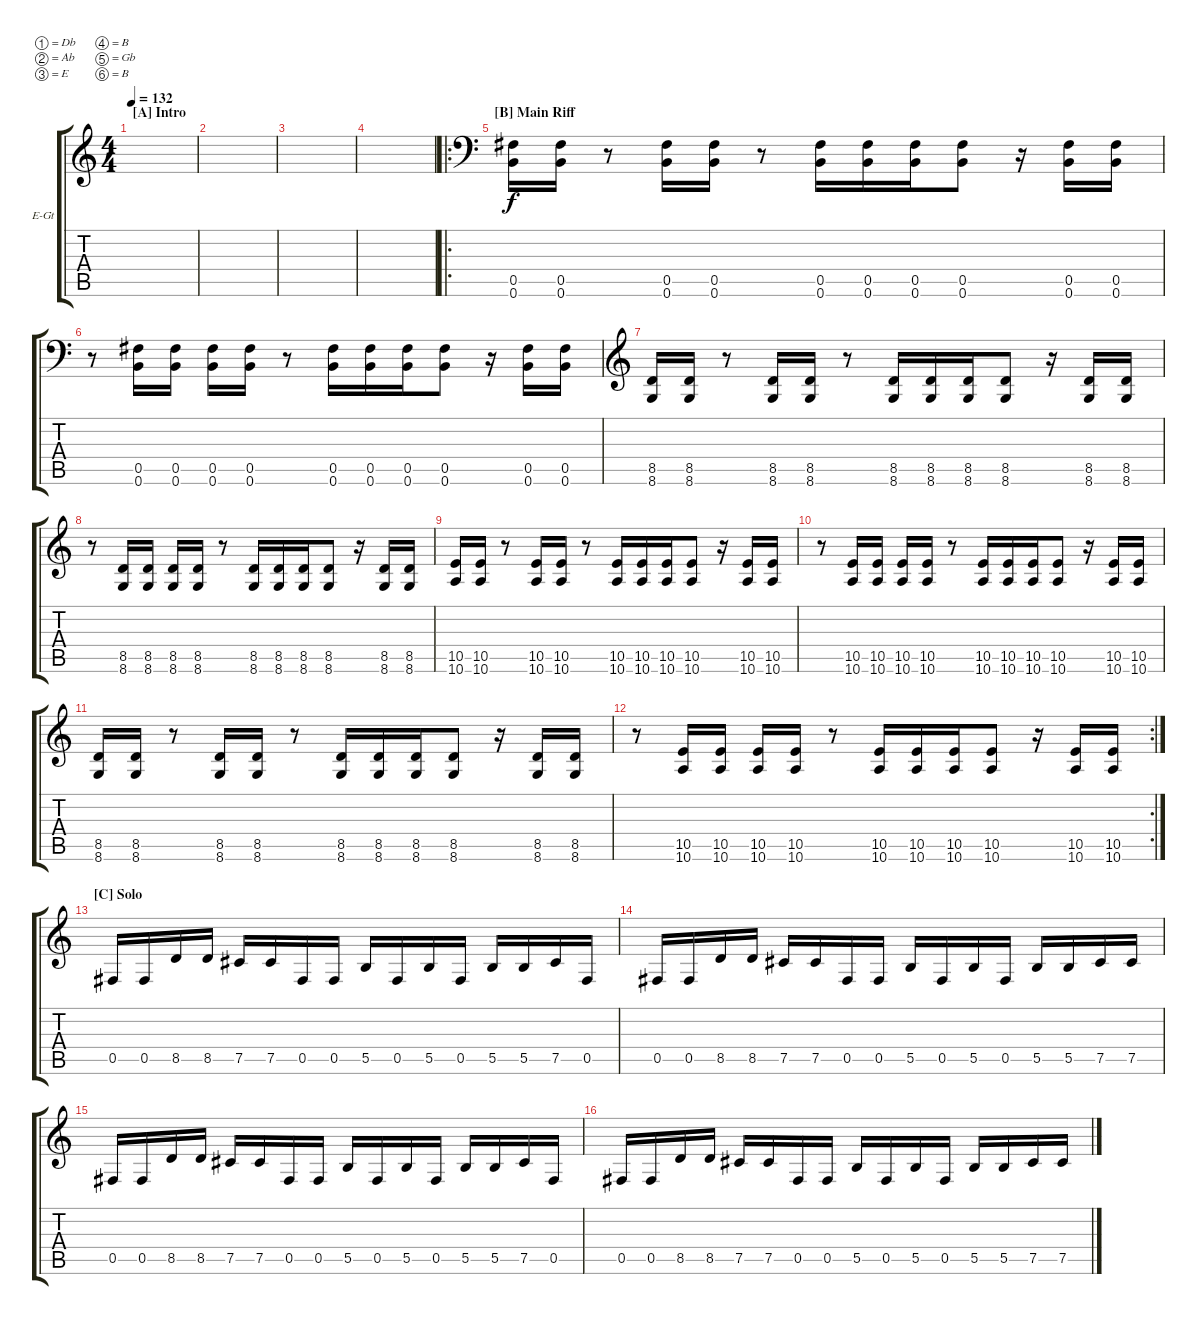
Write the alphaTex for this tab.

\bracketExtendMode groupsimilarinstruments
\firstSystemTrackNameOrientation horizontal
\otherSystemsTrackNameOrientation horizontal
\track ("Electric Guitar 2" "E-Gt") {instrument distortionguitar}
\staff {score tabs}
\tuning (Db4 Ab3 E3 B2 Gb2 B1)
\ts (4 4)
\section ("A" "Intro")
\tempo 132
\clef g2
\ks c
|
|
|
|
\ro
\section ("B" "Main Riff")
\clef f4
(0.6 0.5).16 (0.5 0.6).16 r.8 (0.6 0.5).16 (0.5 0.6).16 r.8 (0.6 0.5).16 (0.5 0.6).16 (0.6 0.5).16 (0.5 0.6).8 r.16 (0.6 0.5).16 (0.5 0.6).16 |
r.8 (0.6 0.5).16 (0.5 0.6).16 (0.6 0.5).16 (0.5 0.6).16 r.8 (0.6 0.5).16 (0.5 0.6).16 (0.6 0.5).16 (0.5 0.6).8 r.16 (0.6 0.5).16 (0.5 0.6).16 |
\clef g2
(8.6 8.5).16 (8.5 8.6).16 r.8 (8.6 8.5).16 (8.6 8.5).16 r.8 (8.5 8.6).16 (8.6 8.5).16 (8.6 8.5).16 (8.6 8.5).8 r.16 (8.6 8.5).16 (8.6 8.5).16 |
r.8 (8.6 8.5).16 (8.5 8.6).16 (8.5 8.6).16 (8.5 8.6).16 r.8 (8.6 8.5).16 (8.5 8.6).16 (8.5 8.6).16 (8.6 8.5).8 r.16 (8.5 8.6).16 (8.6 8.5).16 |
(10.6 10.5).16 (10.5 10.6).16 r.8 (10.6 10.5).16 (10.6 10.5).16 r.8 (10.5 10.6).16 (10.6 10.5).16 (10.6 10.5).16 (10.6 10.5).8 r.16 (10.6 10.5).16 (10.6 10.5).16 |
r.8 (10.6 10.5).16 (10.5 10.6).16 (10.5 10.6).16 (10.5 10.6).16 r.8 (10.6 10.5).16 (10.5 10.6).16 (10.5 10.6).16 (10.6 10.5).8 r.16 (10.5 10.6).16 (10.6 10.5).16 |
(8.6 8.5).16 (8.5 8.6).16 r.8 (8.6 8.5).16 (8.6 8.5).16 r.8 (8.5 8.6).16 (8.6 8.5).16 (8.6 8.5).16 (8.6 8.5).8 r.16 (8.6 8.5).16 (8.6 8.5).16 |
\rc 2
r.8 (10.6 10.5).16 (10.5 10.6).16 (10.5 10.6).16 (10.5 10.6).16 r.8 (10.6 10.5).16 (10.5 10.6).16 (10.5 10.6).16 (10.6 10.5).8 r.16 (10.5 10.6).16 (10.6 10.5).16 |
\section ("C" "Solo")
0.5.16 0.5.16 8.5.16 8.5.16 7.5.16 7.5.16 0.5.16 0.5.16 5.5.16 0.5.16 5.5.16 0.5.16 5.5.16 5.5.16 7.5.16 0.5.16 |
0.5.16 0.5.16 8.5.16 8.5.16 7.5.16 7.5.16 0.5.16 0.5.16 5.5.16 0.5.16 5.5.16 0.5.16 5.5.16 5.5.16 7.5.16 7.5.16 |
0.5.16 0.5.16 8.5.16 8.5.16 7.5.16 7.5.16 0.5.16 0.5.16 5.5.16 0.5.16 5.5.16 0.5.16 5.5.16 5.5.16 7.5.16 0.5.16 |
0.5.16 0.5.16 8.5.16 8.5.16 7.5.16 7.5.16 0.5.16 0.5.16 5.5.16 0.5.16 5.5.16 0.5.16 5.5.16 5.5.16 7.5.16 7.5.16
